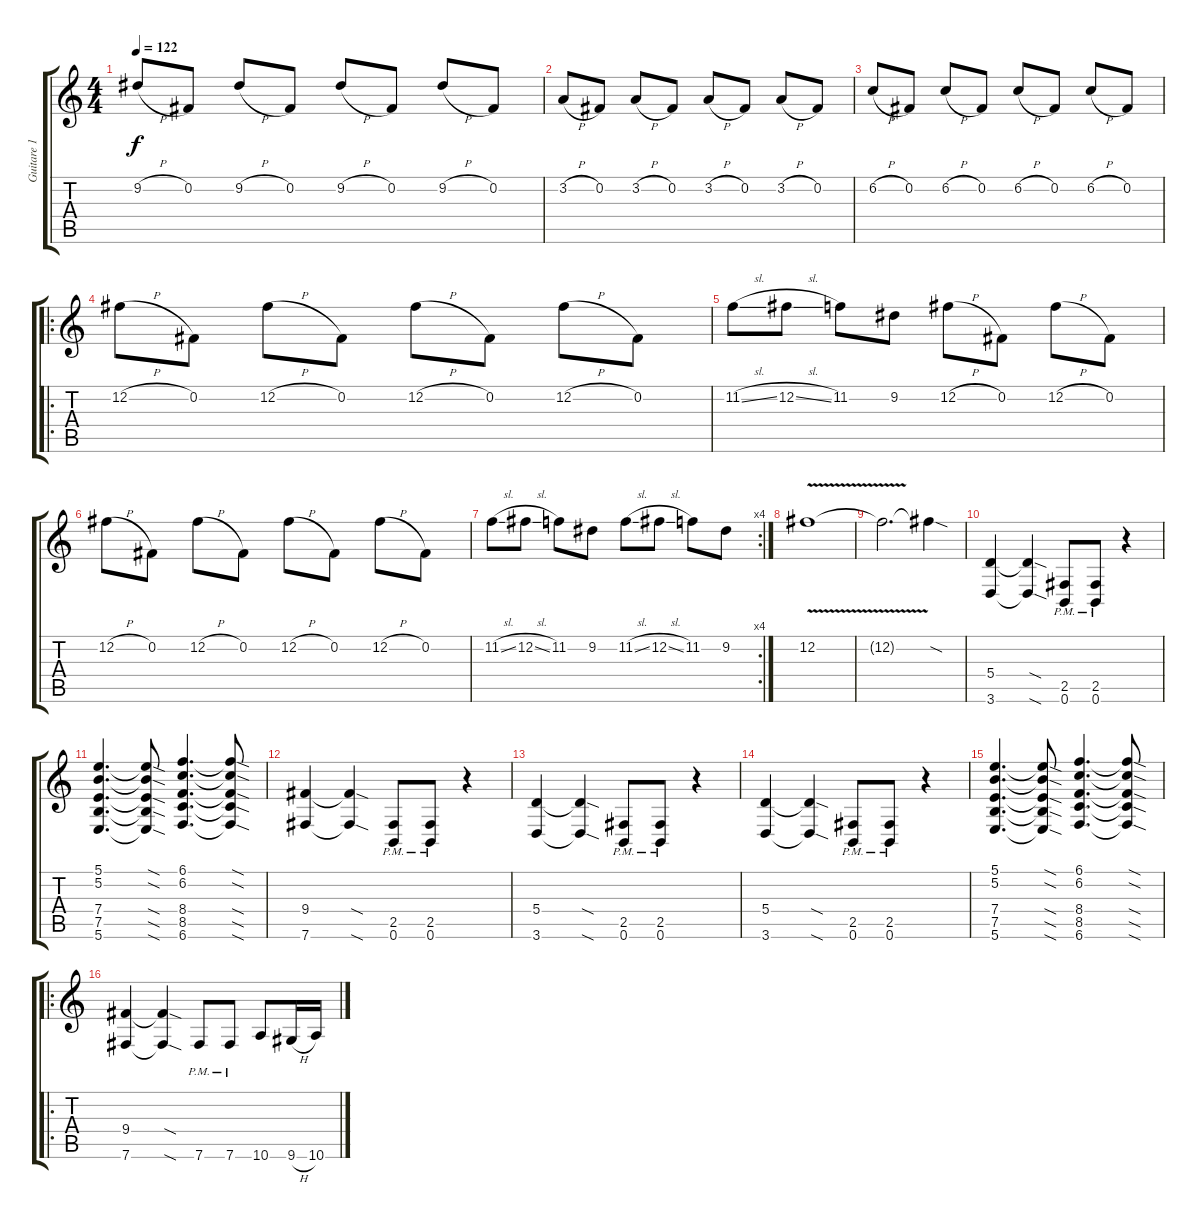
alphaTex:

\track ("Guitare 1" "Guitare 1") {instrument distortionguitar}
\staff {score tabs}
\tuning (B3 Gb3 D3 A2 E2 B1) {hide}
\ts (4 4)
\tempo 122
\clef g2
\ks c
9.2{h}.8{dy f} 0.2.8 9.2{h}.8 0.2.8 9.2{h}.8 0.2.8 9.2{h}.8 0.2.8 |
3.2{h}.8 0.2.8 3.2{h}.8 0.2.8 3.2{h}.8 0.2.8 3.2{h}.8 0.2.8 |
6.2{h}.8 0.2.8 6.2{h}.8 0.2.8 6.2{h}.8 0.2.8 6.2{h}.8 0.2.8 |
\ro
12.2{h}.8 0.2.8 12.2{h}.8 0.2.8 12.2{h}.8 0.2.8 12.2{h}.8 0.2.8 |
11.2{sl}.8 12.2{sl}.8 11.2.8 9.2.8 12.2{h}.8 0.2.8 12.2{h}.8 0.2.8 |
12.2{h}.8 0.2.8 12.2{h}.8 0.2.8 12.2{h}.8 0.2.8 12.2{h}.8 0.2.8 |
\rc 4
11.2{sl}.8 12.2{sl}.8 11.2.8 9.2.8 11.2{sl}.8 12.2{sl}.8 11.2.8 9.2.8 |
12.2{v}.1 |
12.2{t}.2{d} 12.2{sod t}.4 |
(5.4 3.6).4 (5.4{sod t} 3.6{sod t}).4 (2.5{pm} 0.6{pm}).8 (2.5{pm} 0.6{pm}).8 r.4 |
(5.1 5.2 7.4 7.5 5.6).4{d} (5.1{sod t} 5.2{sod t} 7.4{sod t} 7.5{sod t} 5.6{sod t}).8 (6.1 6.2 8.4 8.5 6.6).4{d} (6.1{sod t} 6.2{sod t} 8.4{sod t} 8.5{sod t} 6.6{sod t}).8 |
(9.4 7.6).4 (9.4{sod t} 7.6{sod t}).4 (2.5{pm} 0.6{pm}).8 (2.5{pm} 0.6{pm}).8 r.4 |
(5.4 3.6).4 (5.4{sod t} 3.6{sod t}).4 (2.5{pm} 0.6{pm}).8 (2.5{pm} 0.6{pm}).8 r.4 |
(5.4 3.6).4 (5.4{sod t} 3.6{sod t}).4 (2.5{pm} 0.6{pm}).8 (2.5{pm} 0.6{pm}).8 r.4 |
(5.1 5.2 7.4 7.5 5.6).4{d} (5.1{sod t} 5.2{sod t} 7.4{sod t} 7.5{sod t} 5.6{sod t}).8 (6.1 6.2 8.4 8.5 6.6).4{d} (6.1{sod t} 6.2{sod t} 8.4{sod t} 8.5{sod t} 6.6{sod t}).8 |
\ro
(9.4 7.6).4 (9.4{sod t} 7.6{sod t}).4 7.6{pm}.8 7.6{pm}.8 10.6.8 9.6{h}.16 10.6.16
